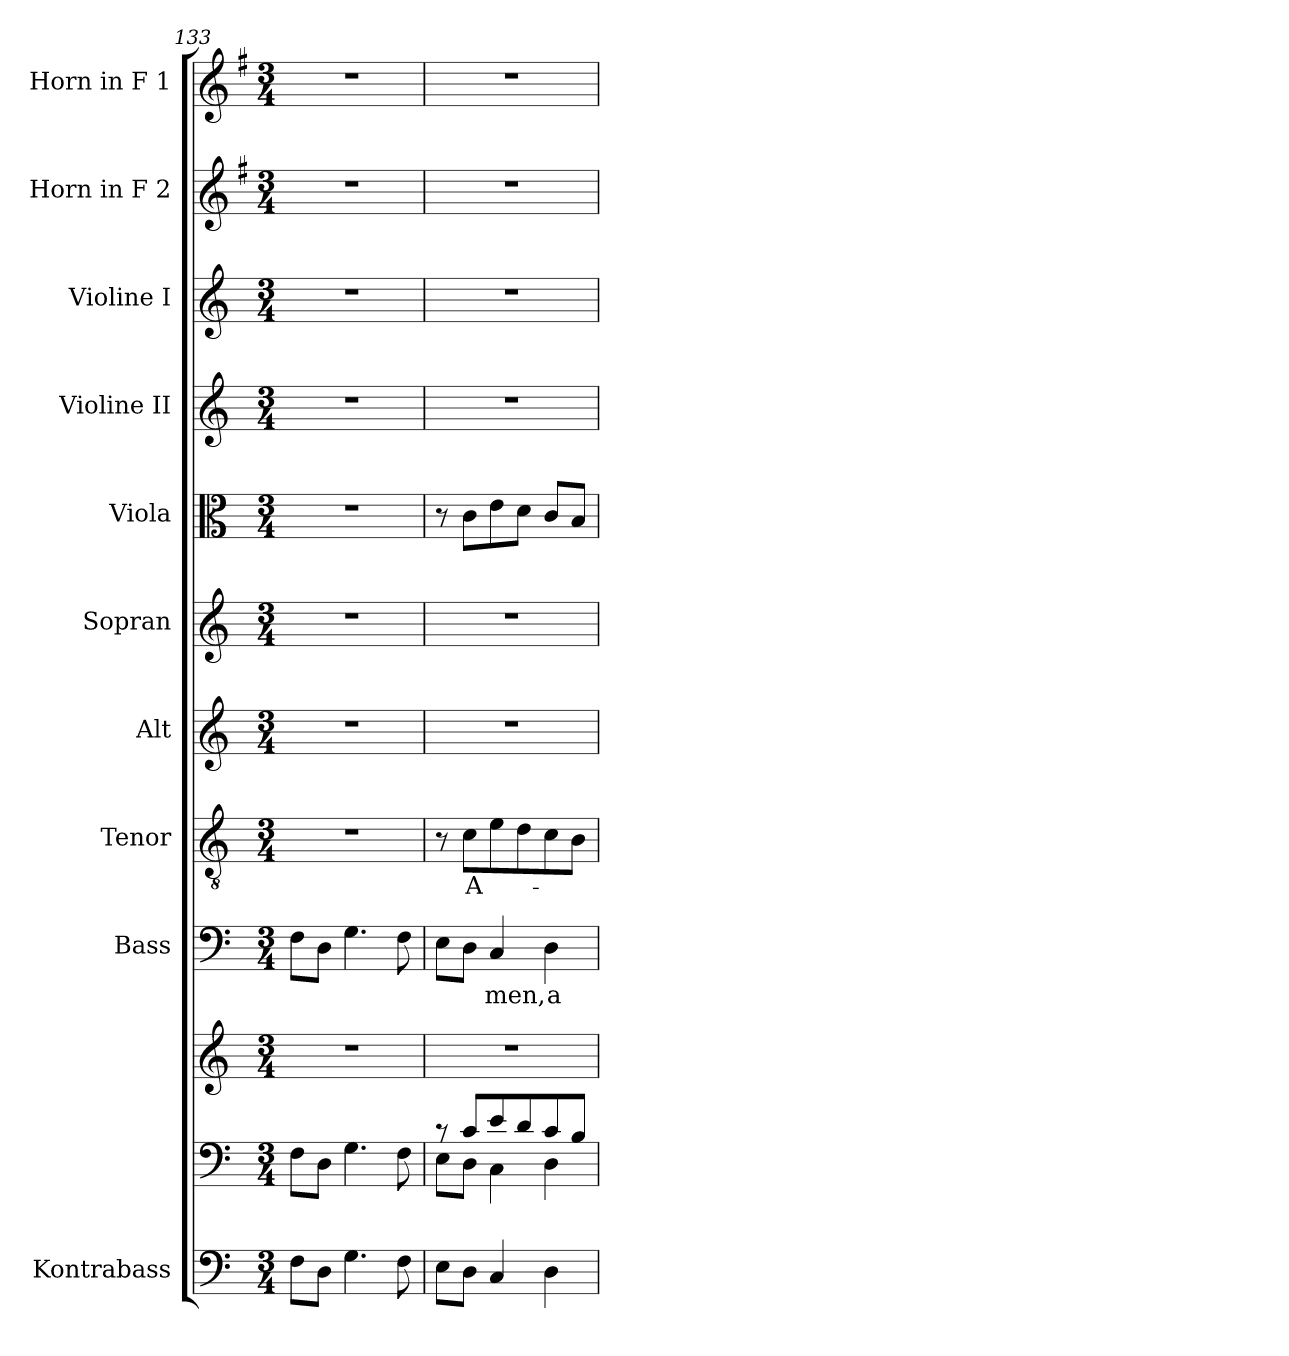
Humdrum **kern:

**kern	**kern	**kern	**kern	**text	**kern	**text	**kern	**kern	**kern	**kern	**kern	**kern	**kern
*part11	*part10	*part10	*part9	*part9	*part8	*part8	*part7	*part6	*part5	*part4	*part3	*part2	*part1
*staff12	*staff11	*staff10	*staff9	*staff9	*staff8	*staff8	*staff7	*staff6	*staff5	*staff4	*staff3	*staff2	*staff1
*I"Kontrabass	*	*	*I"Bass	*	*I"Tenor	*	*I"Alt	*I"Sopran	*I"Viola	*I"Violine II	*I"Violine I	*I"Horn in F 2	*I"Horn in F 1
*I'Kb.	*	*	*I'B	*	*I'T	*	*I'A	*I'S	*I'Vla.	*I'Vl. II	*I'Vl. I	*I'Hrn. 2	*I'Hrn. 1
*clefF4	*clefF4	*clefG2	*clefF4	*	*clefGv2	*	*clefG2	*clefG2	*clefC3	*clefG2	*clefG2	*clefG2	*clefG2
*ITrd7c12	*	*	*	*	*	*	*	*	*	*	*	*ITrd4c7	*ITrd4c7
*k[]	*k[]	*k[]	*k[]	*	*k[]	*	*k[]	*k[]	*k[]	*k[]	*k[]	*k[]	*k[]
*C:	*C:	*C:	*C:	*	*C:	*	*C:	*C:	*C:	*C:	*C:	*C:	*C:
*M3/4	*M3/4	*M3/4	*M3/4	*	*M3/4	*	*M3/4	*M3/4	*M3/4	*M3/4	*M3/4	*M3/4	*M3/4
=133	=133	=133	=133	=133	=133	=133	=133	=133	=133	=133	=133	=133	=133
8FF\L	8F\L	2.r	8F\L	.	2.r	.	2.r	2.r	2.r	2.r	2.r	2.r	2.r
8DD\J	8D\J	.	8D\J	.	.	.	.	.	.	.	.	.	.
4.GG\	4.G\	.	4.G\	.	.	.	.	.	.	.	.	.	.
8FF\	8F\	.	8F\	.	.	.	.	.	.	.	.	.	.
=134	=134	=134	=134	=134	=134	=134	=134	=134	=134	=134	=134	=134	=134
*	*^	*	*	*	*	*	*	*	*	*	*	*	*
8EE\L	8rc	8E\L	2.r	8E\L	.	8r	.	2.r	2.r	8r	2.r	2.r	2.r	2.r
!	!	!	!	!	!	!	!LO:LY:b	!	!	!	!	!	!	!
8DD\J	8c/L	8D\J	.	8D\J	.	8c\L	A-	.	.	8c\L	.	.	.	.
!	!	!	!	!	!LO:LY:b	!	!	!	!	!	!	!	!	!
4CC/	8e/	4C\	.	4C/	-men,	8e\	.	.	.	8e\	.	.	.	.
.	8d/	.	.	.	.	8d\	.	.	.	8d\J	.	.	.	.
!	!	!	!	!	!LO:LY:b	!	!	!	!	!	!	!	!	!
4DD\	8c/	4D\	.	4D\	a-	8c\	.	.	.	8c/L	.	.	.	.
.	8B/J	.	.	.	.	8B\J	.	.	.	8B/J	.	.	.	.
*	*v	*v	*	*	*	*	*	*	*	*	*	*	*	*
=	=	=	=	=	=	=	=	=	=	=	=	=	=
*-	*-	*-	*-	*-	*-	*-	*-	*-	*-	*-	*-	*-	*-
